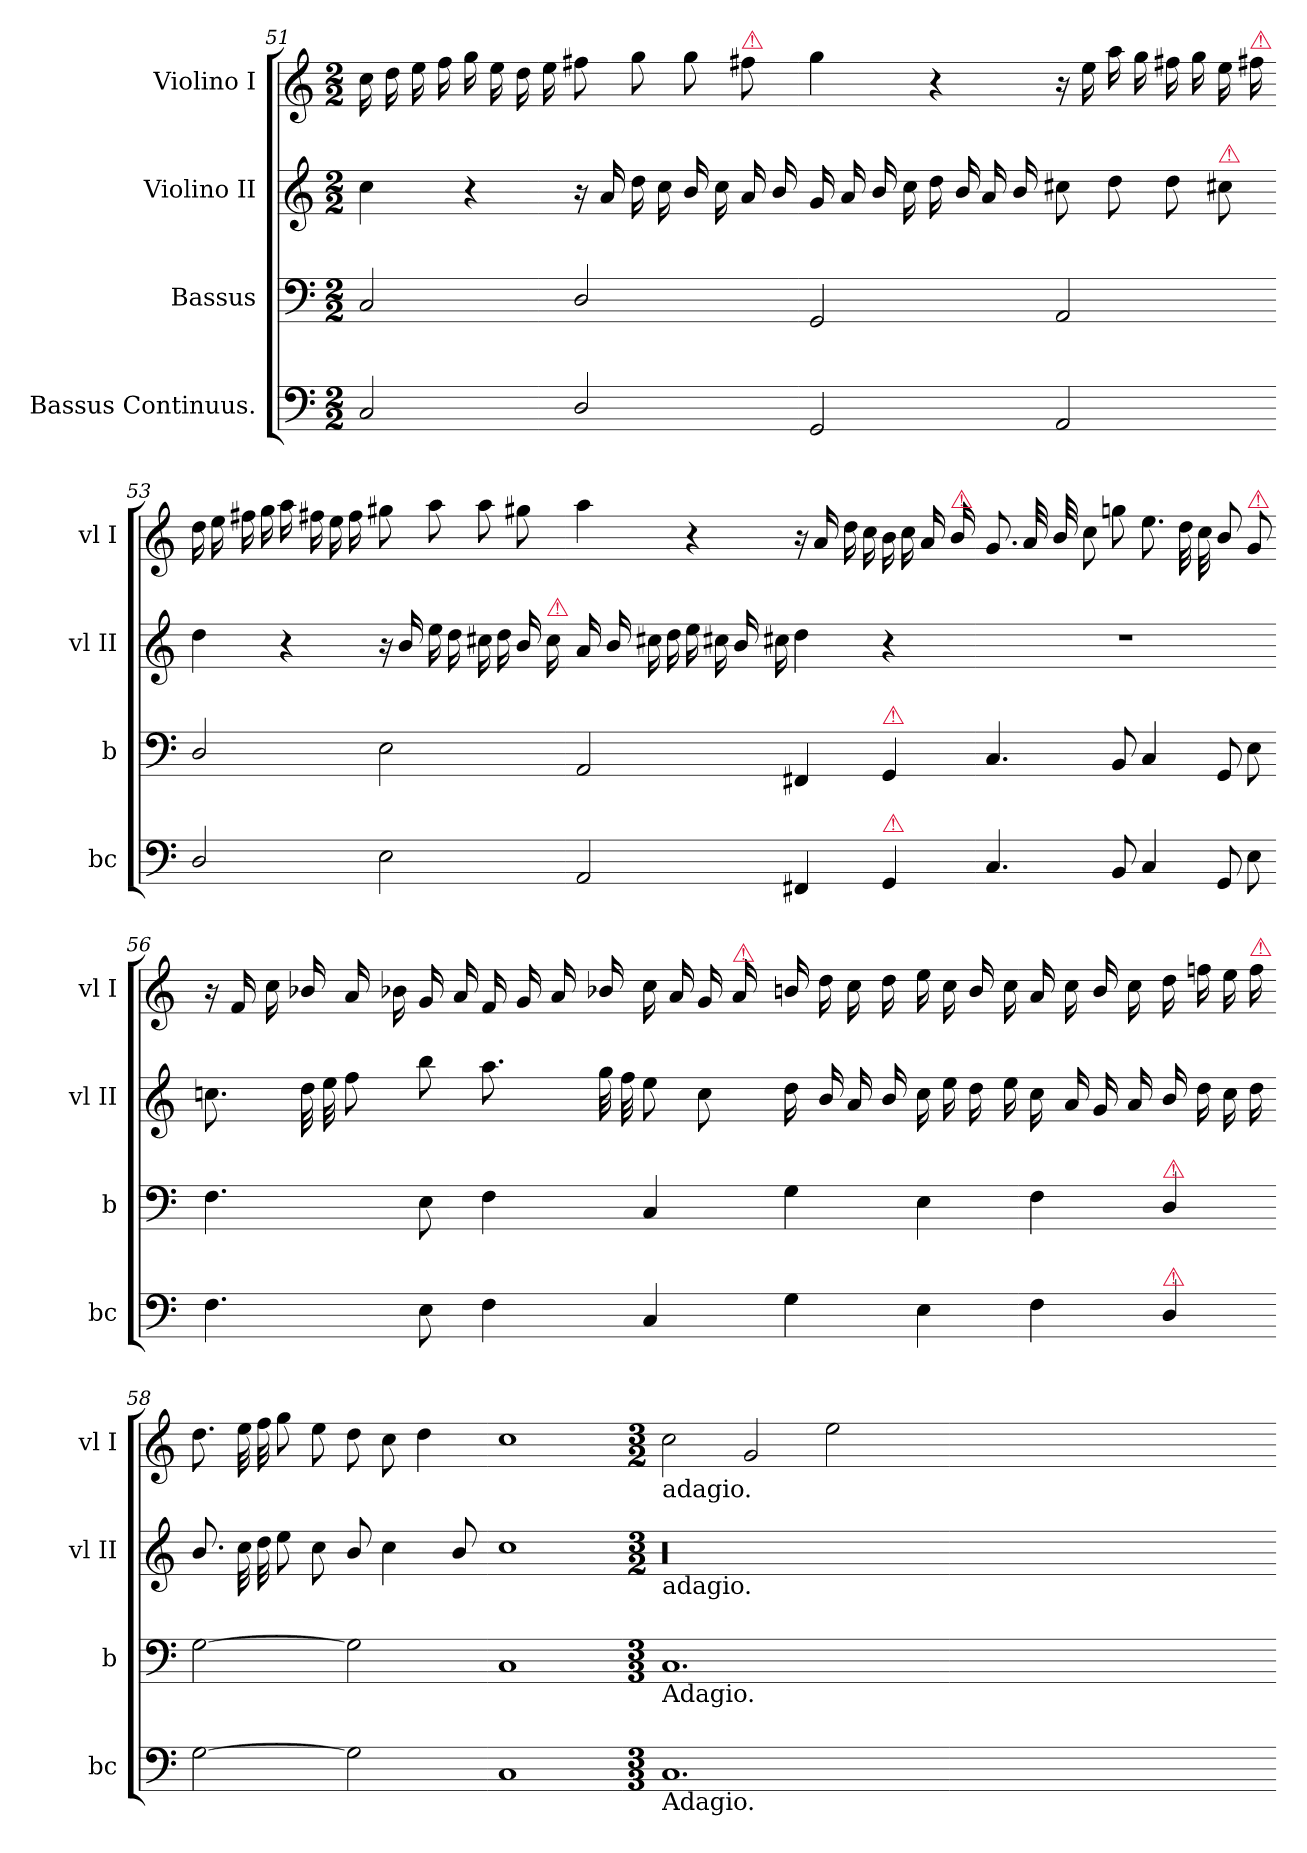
**kern	**kern	**kern	**kern
*part4	*part3	*part2	*part1
*staff4	*staff3	*staff2	*staff1
*I"Bassus Continuus.	*I"Bassus	*I"Violino II	*I"Violino I
*I'bc	*I'b	*I'vl II	*I'vl I
*clefF4	*clefF4	*clefG2	*clefG2
*k[]	*k[]	*k[]	*k[]
*C:	*C:	*C:	*C:
*M2/2	*M2/2	*M2/2	*M2/2
=51	=51	=51	=51
2C/	2C/	4cc\	16cc\
.	.	.	16dd\
.	.	.	16ee\
.	.	.	16ff\
.	.	4r	16gg\
.	.	.	16ee\
.	.	.	16dd\
.	.	.	16ee\
2D/	2D/	16r	8ff#X\
.	.	16a/	.
.	.	16dd\	8gg\
.	.	16cc\	.
.	.	16b/	8gg\
.	.	16cc\	.
!	!	!	!LO:TX:a:color=crimson:t=⚠
.	.	16a/	8ff#X\
.	.	16b/	.
=52-	=52-	=52-	=52-
2GG/	2GG/	16g/	4gg\
.	.	16a/	.
.	.	16b/	.
.	.	16cc\	.
.	.	16dd\	4r
.	.	16b/	.
.	.	16a/	.
.	.	16b/	.
2AA/	2AA/	8cc#X\	16r
.	.	.	16ee\
.	.	8dd\	16aa\
.	.	.	16gg\
.	.	8dd\	16ff#X\
.	.	.	16gg\
!	!	!LO:TX:a:color=crimson:t=⚠	!
.	.	8cc#X\	16ee\
!	!	!	!LO:TX:a:color=crimson:t=⚠
.	.	.	16ff#X\
=53-	=53-	=53-	=53-
2D/	2D/	4dd\	16dd\
.	.	.	16ee\
.	.	.	16ff#X\
.	.	.	16gg\
.	.	4r	16aa\
.	.	.	16ff#X\
.	.	.	16ee\
.	.	.	16ff#\
2E\	2E\	16r	8gg#X\
.	.	16b/	.
.	.	16ee\	8aa\
.	.	16dd\	.
.	.	16cc#X\	8aa\
.	.	16dd\	.
.	.	16b/	8gg#X\
!	!	!LO:TX:a:color=crimson:t=⚠	!
.	.	16cc#\	.
=54-	=54-	=54-	=54-
2AA/	2AA/	16a/	4aa\
.	.	16b/	.
.	.	16cc#X\	.
.	.	16dd\	.
.	.	16ee\	4r
.	.	16cc#X\	.
.	.	16b/	.
.	.	16cc#X\	.
4FF#X/	4FF#X/	4dd\	16r
.	.	.	16a/
.	.	.	16dd\
.	.	.	16cc\
!	!LO:TX:a:color=crimson:t=⚠	!	!
!LO:TX:a:color=crimson:t=⚠	!	!	!
4GG/	4GG/	4r	16b\
.	.	.	16cc\
.	.	.	16a/
!	!	!	!LO:TX:a:color=crimson:t=⚠
.	.	.	16b/
=55-	=55-	=55-	=55-
4.C/	4.C/	1r	8.g/
.	.	.	32a/
.	.	.	32b/
.	.	.	8cc\
8BB/	8BB/	.	8ggn\
4C/	4C/	.	8.ee\
.	.	.	32dd\
.	.	.	32cc\
8GG/	8GG/	.	8b/
!	!	!	!LO:TX:a:color=crimson:t=⚠
8E\	8E\	.	8g/
=56-	=56-	=56-	=56-
4.F\	4.F\	8.ccn\	16r
.	.	.	16f/
.	.	.	16cc\
.	.	32dd\	16b-X/
.	.	32ee\	.
.	.	8ff\	16a/
.	.	.	16b-X\
8E\	8E\	8bb\	16g/
.	.	.	16a/
4F\	4F\	8.aa\	16f/
.	.	.	16g/
.	.	.	16a/
.	.	32gg\	16b-X/
.	.	32ff\	.
4C/	4C/	8ee\	16cc\
.	.	.	16a/
.	.	8cc\	16g/
!	!	!	!LO:TX:a:color=crimson:t=⚠
.	.	.	16a/
=57-	=57-	=57-	=57-
4G\	4G\	16dd\	16bn/
.	.	16b/	16dd\
.	.	16a/	16cc\
.	.	16b/	16dd\
4E\	4E\	16cc\	16ee\
.	.	16ee\	16cc\
.	.	16dd\	16b/
.	.	16ee\	16cc\
4F\	4F\	16cc\	16a/
.	.	16a/	16cc\
.	.	16g/	16b/
.	.	16a/	16cc\
!	!LO:TX:a:color=crimson:t=⚠	!	!
!LO:TX:a:color=crimson:t=⚠	!	!	!
4D/	4D/	16b/	16dd\
.	.	16dd\	16ffn\
.	.	16cc\	16ee\
!	!	!	!LO:TX:a:color=crimson:t=⚠
.	.	16dd\	16ff\
=58-	=58-	=58-	=58-
[2G\	[2G\	8.b/	8.dd\
.	.	32cc\	32ee\
.	.	32dd\	32ff\
.	.	8ee\	8gg\
.	.	8cc\	8ee\
2G\]	2G\]	8b/	8dd\
.	.	4cc\	8cc\
.	.	.	4dd\
.	.	8b/	.
=59-	=59-	=59-	=59-
1C	1C	1cc	1cc
=60-	=60-	=60-	=60-
*M3/3	*M3/3	*M3/2	*M3/2
!	!	!	!LO:TX:b:t=adagio.
!	!	!LO:TX:b:t=adagio.	!
!	!LO:TX:b:t=Adagio.	!	!
!LO:TX:b:t=Adagio.	!	!	!
1.C	1.C	00.r	2cc\
.	.	.	2g/
.	.	.	2ee\
00ryy	00ryy	.	00ryy
2ryy	2ryy	.	2ryy
=-	=-	=-	=-
*-	*-	*-	*-
